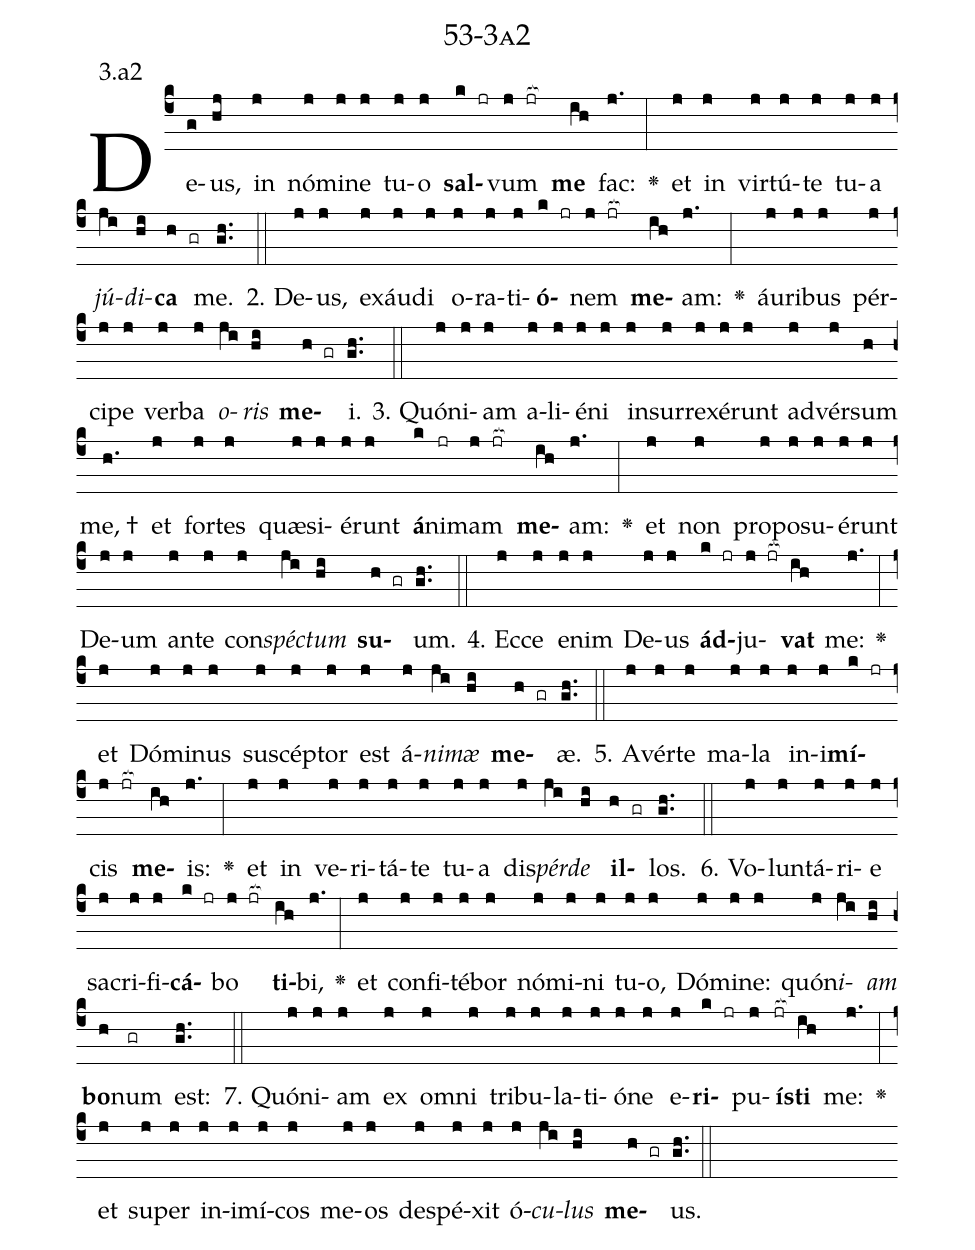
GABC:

name: 53-3a2;
annotation: 3.a2;
%%
(c4)De(g)us,(hj) in(j) nó(j)mi(j)ne(j) tu(j)o(j) <b>sal</b>(k jr)vum(j jr[ocb:1{]) <b>me</b>(ih[ocb:0}]) fac:(j.) <v>\greheightstar</v>(:) et(j) in(j) vir(j)tú(j)te(j) tu(j)a(j) <i>jú</i>(ji)<i>di</i>(hi)<b>ca</b>(h gr) me.(gh..) (::)
2. De(j)us,(j) ex(j)áu(j)di(j) o(j)ra(j)ti(j)<b>ó</b>(k jr)nem(j jr[ocb:1{]) <b>me</b>(ih[ocb:0}])am:(j.) <v>\greheightstar</v>(:) áu(j)ri(j)bus(j) pér(j)ci(j)pe(j) ver(j)ba(j) <i>o</i>(ji)<i>ris</i>(hi) <b>me</b>(h gr)i.(gh..) (::)
3. Quón(j)i(j)am(j) a(j)li(j)é(j)ni(j) in(j)sur(j)re(j)xé(j)runt(j) ad(j)vér(j)sum(h) me, †(h.) et(j) for(j)tes(j) quæ(j)si(j)é(j)runt(j) <b>á</b>(k)ni(jr)mam(j jr[ocb:1{]) <b>me</b>(ih[ocb:0}])am:(j.) <v>\greheightstar</v>(:) et(j) non(j) pro(j)po(j)su(j)é(j)runt(j) De(j)um(j) an(j)te(j) con(j)<i>spéc</i>(ji)<i>tum</i>(hi) <b>su</b>(h gr)um.(gh..) (::)
4. Ec(j)ce(j) e(j)nim(j) De(j)us(j) <b>ád</b>(k jr)ju(j jr[ocb:1{])<b>vat</b>(ih[ocb:0}]) me:(j.) <v>\greheightstar</v>(:) et(j) Dó(j)mi(j)nus(j) su(j)scép(j)tor(j) est(j) á(j)<i>ni</i>(ji)<i>mæ</i>(hi) <b>me</b>(h gr)æ.(gh..) (::)
5. A(j)vér(j)te(j) ma(j)la(j) in(j)i(j)<b>mí</b>(k jr)cis(j jr[ocb:1{]) <b>me</b>(ih[ocb:0}])is:(j.) <v>\greheightstar</v>(:) et(j) in(j) ve(j)ri(j)tá(j)te(j) tu(j)a(j) dis(j)<i>pér</i>(ji)<i>de</i>(hi) <b>il</b>(h gr)los.(gh..) (::)
6. Vo(j)lun(j)tá(j)ri(j)e(j) sa(j)cri(j)fi(j)<b>cá</b>(k jr)bo(j jr[ocb:1{]) <b>ti</b>(ih[ocb:0}])bi,(j.) <v>\greheightstar</v>(:) et(j) con(j)fi(j)té(j)bor(j) nó(j)mi(j)ni(j) tu(j)o,(j) Dó(j)mi(j)ne:(j) quón(j)<i>i</i>(ji)<i>am</i>(hi) <b>bo</b>(h)num(gr) est:(gh..) (::)
7. Quón(j)i(j)am(j) ex(j) om(j)ni(j) tri(j)bu(j)la(j)ti(j)ó(j)ne(j) e(j)<b>ri</b>(k jr)pu(j)<b>ís</b>(jr[ocb:1{])<b>ti</b>(ih[ocb:0}]) me:(j.) <v>\greheightstar</v>(:) et(j) su(j)per(j) in(j)i(j)mí(j)cos(j) me(j)os(j) de(j)spé(j)xit(j) ó(j)<i>cu</i>(ji)<i>lus</i>(hi) <b>me</b>(h gr)us.(gh..) (::)
